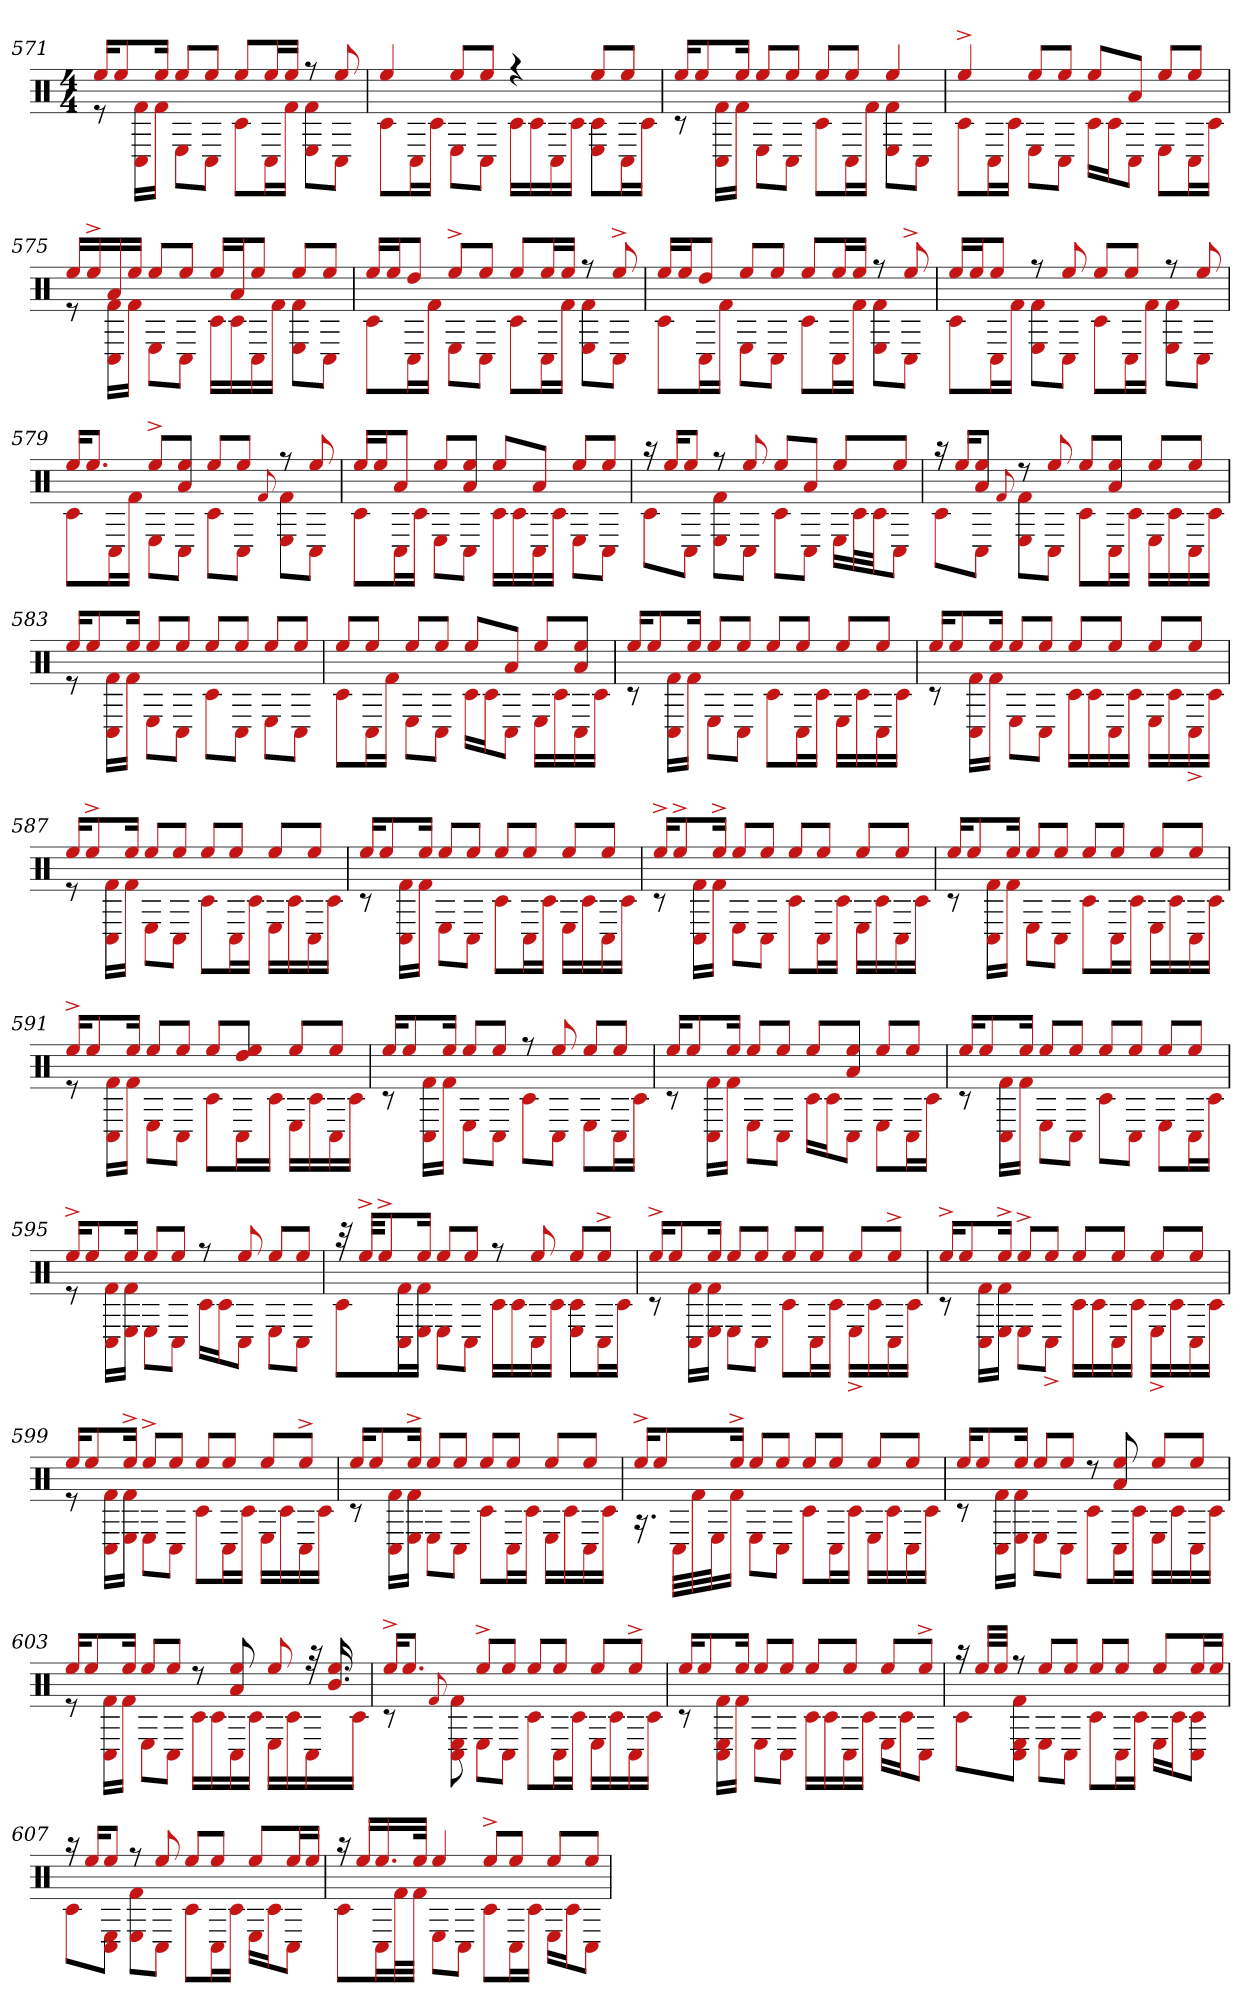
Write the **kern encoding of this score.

**kern
*part1
*staff1
*clefX
*k[]
*M4/4
=571
*^
16eeKL	8r
8ee	.
.	16f# 16C#LL
16eeJk	16f#JJ
8eeL	8EL
8eeJ	8C#J
8eeL	8c#L
16eeL	16C#L
16eeJJ	16f#JJ
8r	8f# 8EL
8ee	8C#J
=572	=572
4ee	8c#L
.	16C#L
.	16c#JJ
8eeL	8EL
8eeJ	8C#J
4r	16c#LL
.	16c#
.	16C#
.	16c#JJ
8eeL	8E 8c#L
8eeJ	16C#L
.	16c#JJ
=573	=573
16eeKL	8r
8ee	.
.	16f# 16C#LL
16eeJk	16f#JJ
8eeL	8EL
8eeJ	8C#J
8eeL	8c#L
8eeJ	16C#L
.	16f#JJ
4ee	8f# 8EL
.	8C#J
=574	=574
4ee^	8c#L
.	16C#L
.	16c#JJ
8eeL	8EL
8eeJ	8C#J
8eeL	16c#LL
.	16c#J
8aJ	8C#J
8eeL	8EL
8eeJ	16C#L
.	16c#JJ
=575	=575
16eeLL	8r
16ee^	.
16a	16C# 16f#LL
16eeJJ	16f#JJ
8eeL	8EL
8eeJ	8C#J
16eeLL	16c#LL
16aJ	16c#
8eeJ	16C#
.	16f#JJ
8eeL	8f# 8EL
8eeJ	8C#J
=576	=576
16eeLL	8c#L
16eeJ	.
8ddJ	16C#L
.	16f#JJ
8ee^L	8EL
8eeJ	8C#J
8eeL	8c#L
16eeL	16C#L
16eeJJ	16f#JJ
8r	8f# 8EL
8ee^	8C#J
=577	=577
16eeLL	8c#L
16eeJ	.
8ddJ	16C#L
.	16f#JJ
8eeL	8EL
8eeJ	8C#J
8eeL	8c#L
16eeL	16C#L
16eeJJ	16f#JJ
8r	8f# 8EL
8ee^	8C#J
=578	=578
16eeLL	8c#L
16eeJ	.
8eeJ	16C#L
.	16f#JJ
8r	8f# 8EL
8ee	8C#J
8eeL	8c#L
8eeJ	16C#L
.	16f#JJ
8r	8f# 8EL
8ee	8C#J
=579	=579
16eeKL	8c#L
8.eeJ	.
.	16C#L
.	16f#JJ
8ee^L	8EL
8a 8eeJ	8C#J
8eeL	8c#L
8eeJ	8C#J
.	8qqf#
8r	8f# 8EL
8ee	8C#J
=580	=580
16eeLL	8c#L
16eeJ	.
8aJ	16C#L
.	16c#JJ
8eeL	8EL
8a 8eeJ	8C#J
8eeL	16c#LL
.	16c#
8aJ	16C#
.	16c#JJ
8eeL	8EL
8eeJ	8C#J
=581	=581
16r	8c#L
16eeKL	.
8eeJ	8C#J
8r	8f# 8EL
8ee	8C#J
8eeL	8c#L
8aJ	8C#J
8eeL	16ELL
.	32c#L
.	32c#JJ
8eeJ	8C#J
=582	=582
16r	8c#L
16eeKL	.
8a 8eeJ	8C#J
.	8qqf#
8r	8f# 8EL
8ee	8C#J
8eeL	8c#L
8a 8eeJ	16C#L
.	16c#JJ
8eeL	16ELL
.	16c#
8eeJ	16C#
.	16c#JJ
=583	=583
16eeKL	8r
8ee	.
.	16f# 16C#LL
16eeJk	16f#JJ
8eeL	8EL
8eeJ	8C#J
8eeL	8c#L
8eeJ	8C#J
8eeL	8EL
8eeJ	8C#J
=584	=584
8eeL	8c#L
8eeJ	16C#L
.	16f#JJ
8eeL	8EL
8eeJ	8C#J
8eeL	16c#LL
.	16c#J
8aJ	8C#J
8eeL	16ELL
.	16c#
8a 8eeJ	16C#
.	16c#JJ
=585	=585
16eeKL	8r
8ee	.
.	16f# 16C#LL
16eeJk	16f#JJ
8eeL	8EL
8eeJ	8C#J
8eeL	8c#L
8eeJ	16C#L
.	16c#JJ
8eeL	16ELL
.	16c#
8eeJ	16C#
.	16c#JJ
=586	=586
16eeKL	8r
8ee	.
.	16f# 16C#LL
16eeJk	16f#JJ
8eeL	8EL
8eeJ	8C#J
8eeL	16c#LL
.	16c#
8eeJ	16C#
.	16c#JJ
8eeL	16ELL
.	16c#
8eeJ	16C#^
.	16c#JJ
=587	=587
16eeKL	8r
8ee^	.
.	16f# 16C#LL
16eeJk	16f#JJ
8eeL	8EL
8eeJ	8C#J
8eeL	8c#L
8eeJ	16C#L
.	16c#JJ
8eeL	16ELL
.	16c#
8eeJ	16C#
.	16c#JJ
=588	=588
16eeKL	8r
8ee	.
.	16C# 16f#LL
16eeJk	16f#JJ
8eeL	8EL
8eeJ	8C#J
8eeL	8c#L
8eeJ	16C#L
.	16c#JJ
8eeL	16ELL
.	16c#
8eeJ	16C#
.	16c#JJ
=589	=589
16ee^KL	8r
8ee^	.
.	16C# 16f#LL
16ee^Jk	16f#JJ
8eeL	8EL
8eeJ	8C#J
8eeL	8c#L
8eeJ	16C#L
.	16c#JJ
8eeL	16ELL
.	16c#
8eeJ	16C#
.	16c#JJ
=590	=590
16eeKL	8r
8ee	.
.	16f# 16C#LL
16eeJk	16f#JJ
8eeL	8EL
8eeJ	8C#J
8eeL	8c#L
8eeJ	16C#L
.	16c#JJ
8eeL	16ELL
.	16c#
8eeJ	16C#
.	16c#JJ
=591	=591
16ee^KL	8r
8ee	.
.	16C# 16f#LL
16eeJk	16f#JJ
8eeL	8EL
8eeJ	8C#J
8eeL	8c#L
8ee 8ddJ	16C#L
.	16c#JJ
8eeL	16ELL
.	16c#
8eeJ	16C#
.	16c#JJ
=592	=592
16eeKL	8r
8ee	.
.	16C# 16f#LL
16eeJk	16f#JJ
8eeL	8EL
8eeJ	8C#J
8r	8c#L
8ee	8C#J
8eeL	8EL
8eeJ	16C#L
.	16c#JJ
=593	=593
16eeKL	8r
8ee	.
.	16f# 16C#LL
16eeJk	16f#JJ
8eeL	8EL
8eeJ	8C#J
8eeL	16c#LL
.	16c#J
8a 8eeJ	8C#J
8eeL	8EL
8eeJ	16C#L
.	16c#JJ
=594	=594
16eeKL	8r
8ee	.
.	16C# 16f#LL
16eeJk	16f#JJ
8eeL	8EL
8eeJ	8C#J
8eeL	8c#L
8eeJ	8C#J
8eeL	8EL
8eeJ	16C#L
.	16c#JJ
=595	=595
16ee^KL	8r
8ee	.
.	16f# 16C#LL
16eeJk	16f# 16EJJ
8eeL	8EL
8eeJ	8C#J
8r	16c#LL
.	16c#J
8ee	8C#J
8eeL	8EL
8eeJ	8C#J
=596	=596
32r	8c#L
32ee^KKL	.
8ee^	.
.	16f# 16C#L
16eeJk	16f# 16EJJ
8eeL	8EL
8eeJ	8C#J
8r	16c#LL
.	16c#
8ee	16C#
.	16c#JJ
8eeL	8E 8c#L
8ee^J	16C#L
.	16c#JJ
=597	=597
16ee^KL	8r
8ee	.
.	16f# 16C#LL
16eeJk	16E 16f#JJ
8eeL	8EL
8eeJ	8C#J
8eeL	8c#L
8eeJ	16C#L
.	16c#JJ
8eeL	16E^LL
.	16c#
8ee^J	16C#
.	16c#JJ
=598	=598
16ee^KL	8r
8ee	.
.	16f# 16C#LL
16ee^Jk	16f# 16EJJ
8ee^L	8EL
8eeJ	8C#^J
8eeL	16c#LL
.	16c#
8eeJ	16C#
.	16c#JJ
8eeL	16E^LL
.	16c#
8eeJ	16C#
.	16c#JJ
=599	=599
16eeKL	8r
8ee	.
.	16C# 16f#LL
16ee^Jk	16E 16f#JJ
8ee^L	8EL
8eeJ	8C#J
8eeL	8c#L
8eeJ	16C#L
.	16c#JJ
8eeL	16ELL
.	16c#
8ee^J	16C#
.	16c#JJ
=600	=600
16eeKL	8r
8ee	.
.	16C# 16f#LL
16ee^Jk	16E 16f#JJ
8eeL	8EL
8eeJ	8C#J
8eeL	8c#L
8eeJ	16C#L
.	16c#JJ
8eeL	16ELL
.	16c#
8eeJ	16C#
.	16c#JJ
=601	=601
16ee^KL	16.r
8ee	.
.	32C#LLL
.	32f#
.	32EJ
16ee^Jk	16f#JJ
8eeL	8EL
8eeJ	8C#J
8eeL	8c#L
8eeJ	16C#L
.	16c#JJ
8eeL	16ELL
.	16c#
8eeJ	16C#
.	16c#JJ
=602	=602
16eeKL	8r
8ee	.
.	16C# 16f#LL
16eeJk	16f# 16EJJ
8eeL	8EL
8eeJ	8C#J
8r	8c#L
8a 8ee	16C#L
.	16c#JJ
8eeL	16ELL
.	16c#
8eeJ	16C#
.	16c#JJ
=603	=603
16eeKL	8r
8ee	.
.	16C# 16f#LL
16eeJk	16f#JJ
8eeL	8EL
8eeJ	8C#J
8r	16c#LL
.	16c#
8a 8ee	16C#
.	16c#JJ
8ee	16ELL
.	16c#
32r	16C#
16.ee 16.b	.
.	16c#JJ
=604	=604
16ee^KL	8r
8.eeJ	.
.	8qqf#
.	8C# 8E 8f#
8ee^L	8EL
8eeJ	8C#J
8eeL	8c#L
8eeJ	16C#L
.	16c#JJ
8eeL	16ELL
.	16c#
8ee^J	16C#
.	16c#JJ
=605	=605
16eeKL	8r
8ee	.
.	16f# 16C# 16ELL
16eeJk	16f#JJ
8eeL	8EL
8eeJ	8C#J
8eeL	16c#LL
.	16c#
8eeJ	16C#
.	16c#JJ
8eeL	16ELL
.	16c#J
8ee^J	8C#J
=606	=606
16r	8c#L
32eeLLL	.
32eeJJJ	.
8r	8C# 8E 8f#J
8eeL	8EL
8eeJ	8C#J
8eeL	8c#L
8eeJ	16C#L
.	16c#JJ
8eeL	16ELL
.	16c#J
16eeL	8c# 8C#J
16eeJJ	.
=607	=607
16r	8c#L
16eeKL	.
8eeJ	8E 8C#J
8r	8f# 8EL
8ee	8C#J
8eeL	8c#L
8eeJ	16C#L
.	16c#JJ
8eeL	16ELL
.	16c#J
16eeL	8C#J
16eeJJ	.
=608	=608
16r	8c#L
16eeLL	.
16.ee	16C#L
.	32f#L
32eeJJk	32f#JJJ
4ee	8EL
.	8C#J
8ee^L	8c#L
8eeJ	16C#L
.	16c#JJ
8eeL	16ELL
.	16c#J
8eeJ	8C#J
*v	*v
=
*-
